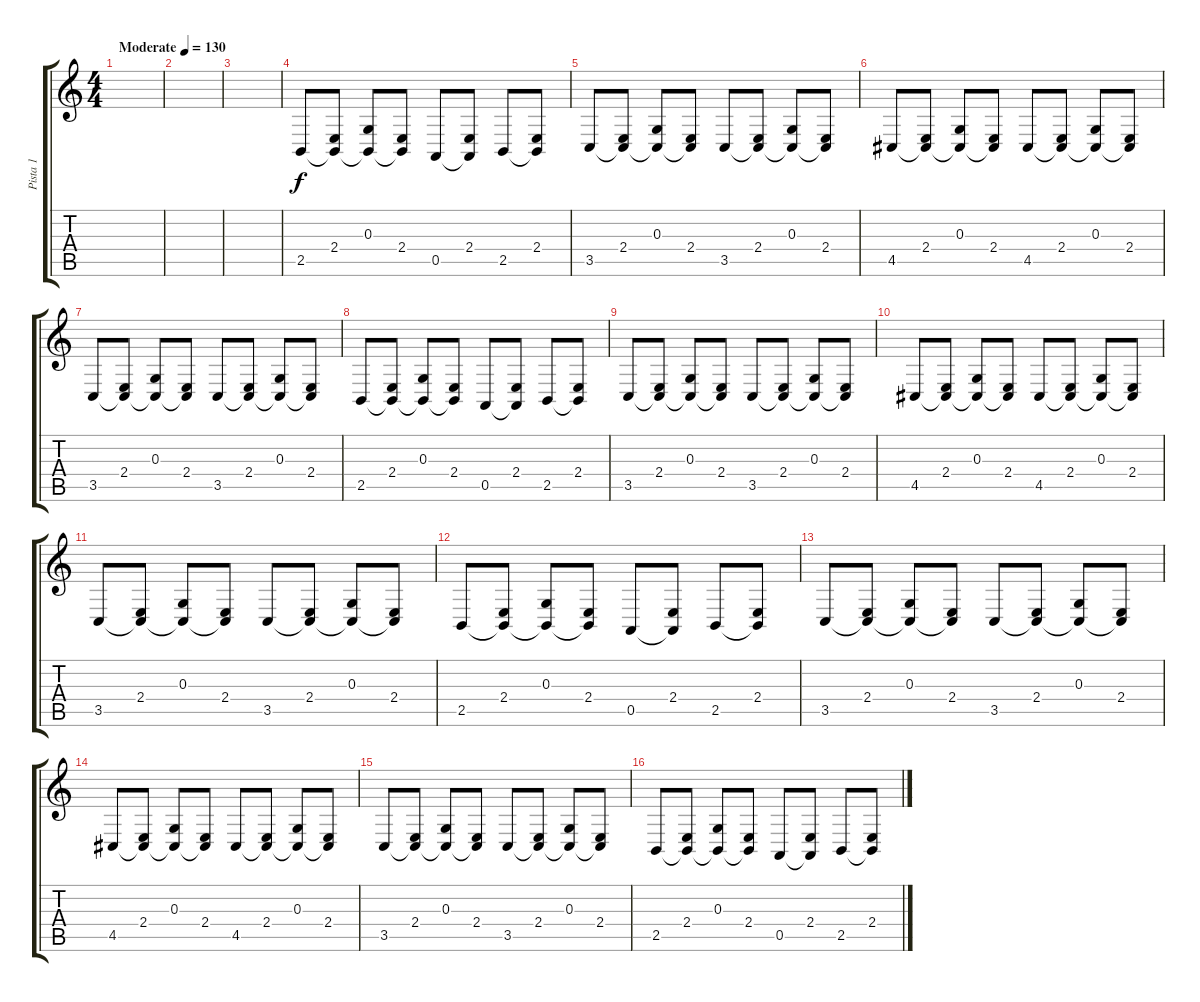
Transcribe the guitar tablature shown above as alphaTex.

\track ("Pista 1" "Pista 1") {instrument trumpet}
\staff {score tabs}
\tuning (E4 B3 G3 D3 A2 E2) {hide}
\ts (4 4)
\tempo (130 "Moderate")
\clef g2
\ks c
|
|
|
2.5.8 (2.4 2.5{t}).8 (0.3 2.5{t}).8 (2.4 2.5{t}).8 0.5.8 (2.4 0.5{t}).8 2.5.8 (2.4 2.5{t}).8 |
3.5.8 (2.4 3.5{t}).8 (0.3 3.5{t}).8 (2.4 3.5{t}).8 3.5.8 (2.4 3.5{t}).8 (0.3 3.5{t}).8 (2.4 3.5{t}).8 |
4.5.8 (2.4 4.5{t}).8 (0.3 4.5{t}).8 (2.4 4.5{t}).8 4.5.8 (2.4 4.5{t}).8 (0.3 4.5{t}).8 (2.4 4.5{t}).8 |
3.5.8 (2.4 3.5{t}).8 (0.3 3.5{t}).8 (2.4 3.5{t}).8 3.5.8 (2.4 3.5{t}).8 (0.3 3.5{t}).8 (2.4 3.5{t}).8 |
2.5.8 (2.4 2.5{t}).8 (0.3 2.5{t}).8 (2.4 2.5{t}).8 0.5.8 (2.4 0.5{t}).8 2.5.8 (2.4 2.5{t}).8 |
3.5.8 (2.4 3.5{t}).8 (0.3 3.5{t}).8 (2.4 3.5{t}).8 3.5.8 (2.4 3.5{t}).8 (0.3 3.5{t}).8 (2.4 3.5{t}).8 |
4.5.8 (2.4 4.5{t}).8 (0.3 4.5{t}).8 (2.4 4.5{t}).8 4.5.8 (2.4 4.5{t}).8 (0.3 4.5{t}).8 (2.4 4.5{t}).8 |
3.5.8 (2.4 3.5{t}).8 (0.3 3.5{t}).8 (2.4 3.5{t}).8 3.5.8 (2.4 3.5{t}).8 (0.3 3.5{t}).8 (2.4 3.5{t}).8 |
2.5.8 (2.4 2.5{t}).8 (0.3 2.5{t}).8 (2.4 2.5{t}).8 0.5.8 (2.4 0.5{t}).8 2.5.8 (2.4 2.5{t}).8 |
3.5.8 (2.4 3.5{t}).8 (0.3 3.5{t}).8 (2.4 3.5{t}).8 3.5.8 (2.4 3.5{t}).8 (0.3 3.5{t}).8 (2.4 3.5{t}).8 |
4.5.8 (2.4 4.5{t}).8 (0.3 4.5{t}).8 (2.4 4.5{t}).8 4.5.8 (2.4 4.5{t}).8 (0.3 4.5{t}).8 (2.4 4.5{t}).8 |
3.5.8 (2.4 3.5{t}).8 (0.3 3.5{t}).8 (2.4 3.5{t}).8 3.5.8 (2.4 3.5{t}).8 (0.3 3.5{t}).8 (2.4 3.5{t}).8 |
2.5.8 (2.4 2.5{t}).8 (0.3 2.5{t}).8 (2.4 2.5{t}).8 0.5.8 (2.4 0.5{t}).8 2.5.8 (2.4 2.5{t}).8
